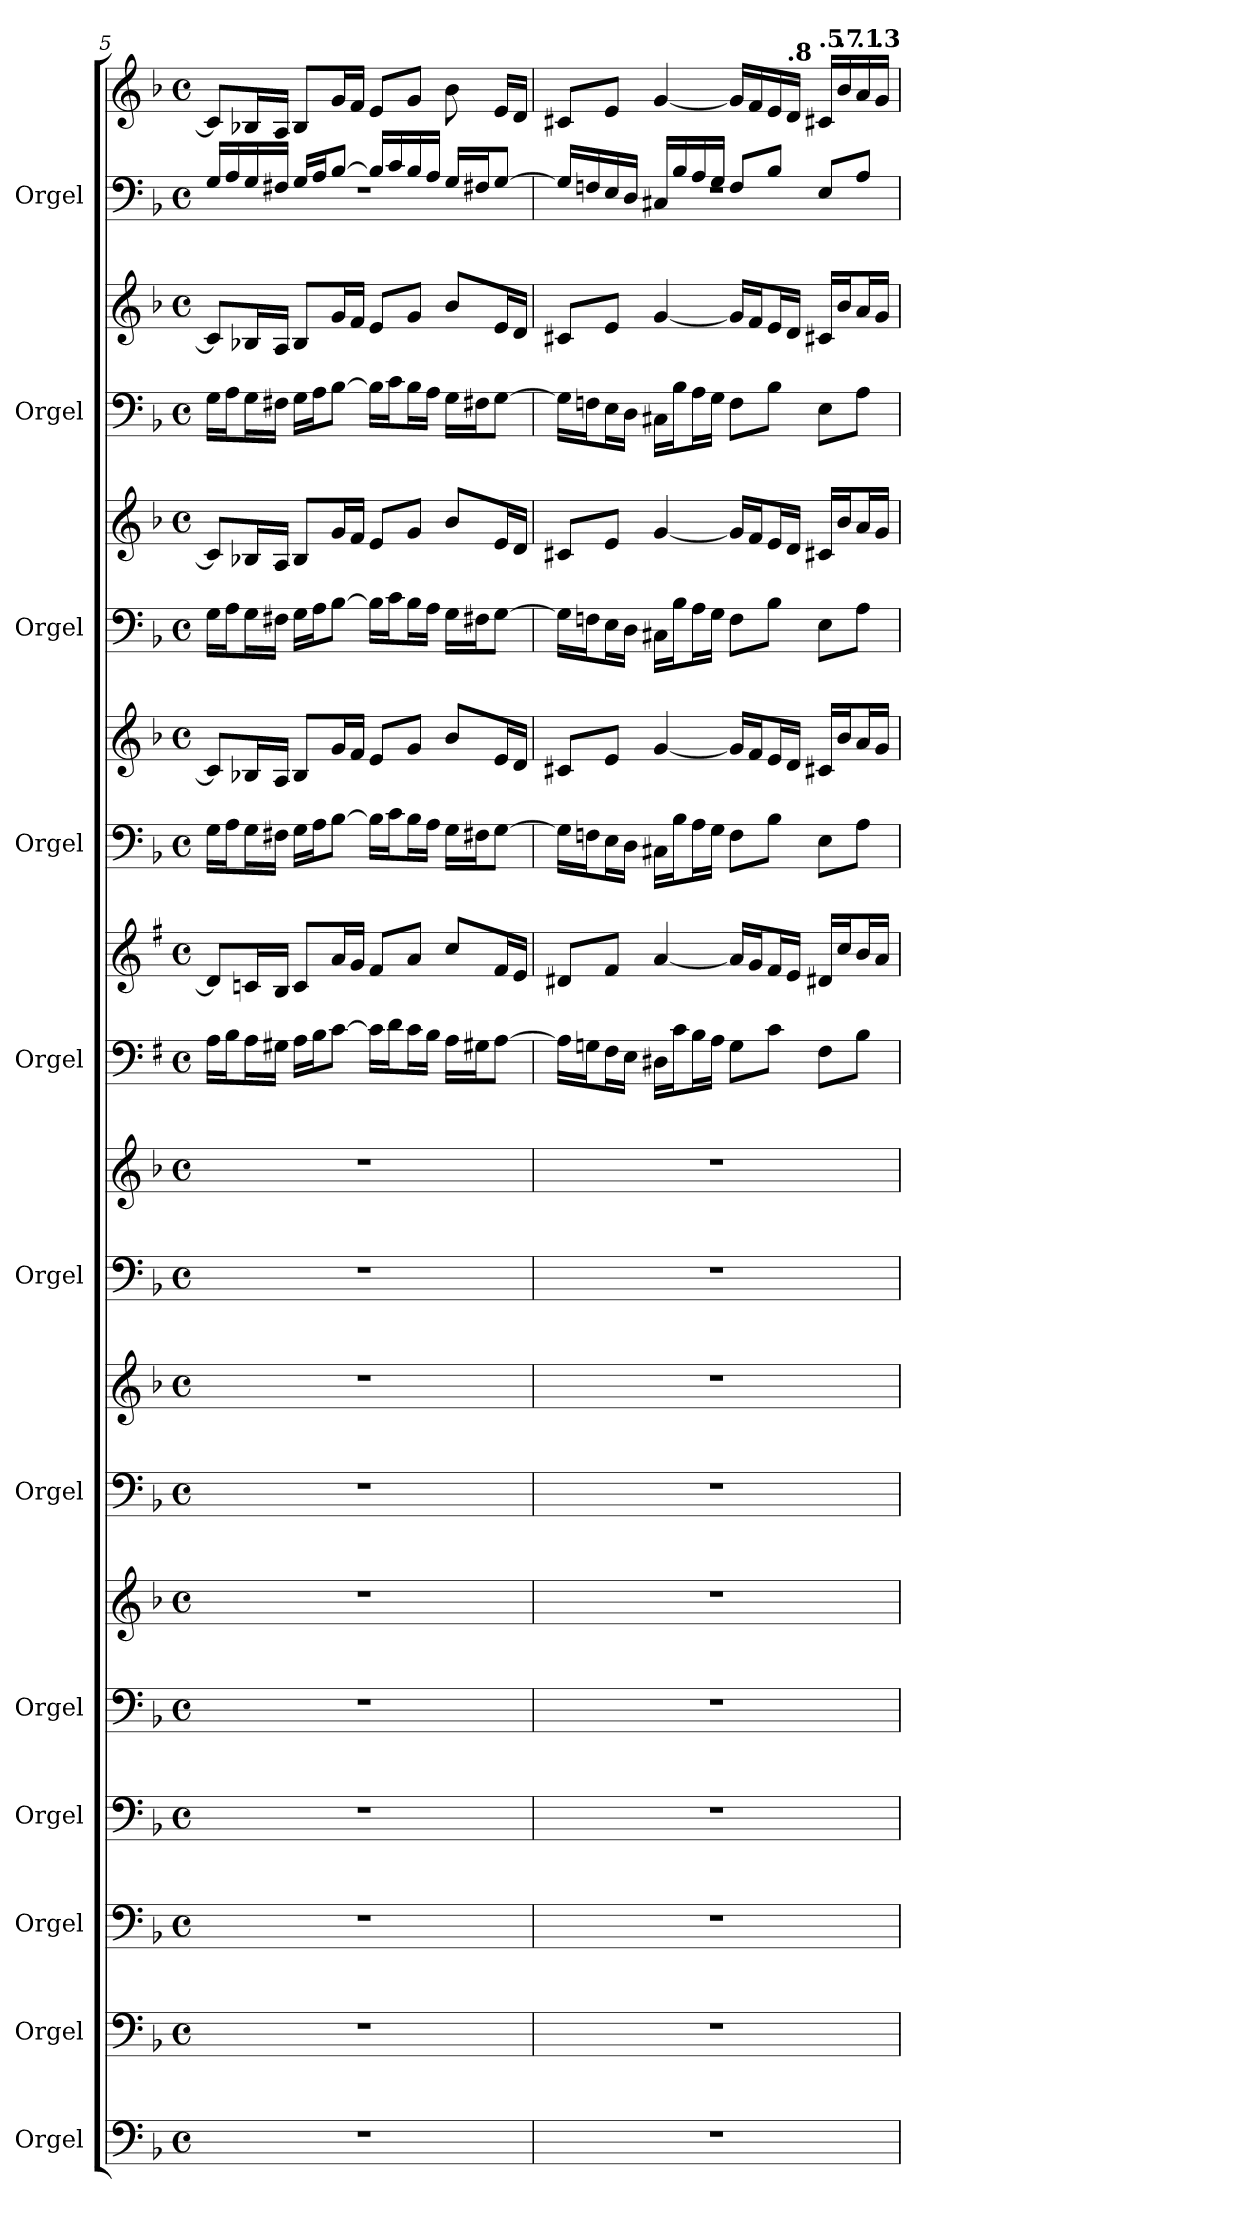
**kern	**kern	**kern	**kern	**kern	**kern	**kern	**kern	**kern	**kern	**kern	**kern	**kern	**kern	**kern	**kern	**kern	**kern	**kern	**kern
*part12	*part11	*part10	*part9	*part8	*part8	*part7	*part7	*part6	*part6	*part5	*part5	*part4	*part4	*part3	*part3	*part2	*part2	*part1	*part1
*staff20	*staff19	*staff18	*staff17	*staff16	*staff15	*staff14	*staff13	*staff12	*staff11	*staff10	*staff9	*staff8	*staff7	*staff6	*staff5	*staff4	*staff3	*staff2	*staff1
*I"Orgel	*I"Orgel	*I"Orgel	*I"Orgel	*I"Orgel	*	*I"Orgel	*	*I"Orgel	*	*I"Orgel	*	*I"Orgel	*	*I"Orgel	*	*I"Orgel	*	*I"Orgel	*
!!LO:LB:g=z
*clefF4	*clefF4	*clefF4	*clefF4	*clefF4	*clefG2	*clefF4	*clefG2	*clefF4	*clefG2	*clefF4	*clefG2	*clefF4	*clefG2	*clefF4	*clefG2	*clefF4	*clefG2	*clefF4	*clefG2
*	*	*	*	*	*	*	*	*	*	*ITrd1c2	*ITrd1c2	*	*	*	*	*	*	*	*
*k[b-]	*k[b-]	*k[b-]	*k[b-]	*k[b-]	*k[b-]	*k[b-]	*k[b-]	*k[b-]	*k[b-]	*k[b-]	*k[b-]	*k[b-]	*k[b-]	*k[b-]	*k[b-]	*k[b-]	*k[b-]	*k[b-]	*k[b-]
*M4/4	*M4/4	*M4/4	*M4/4	*M4/4	*M4/4	*M4/4	*M4/4	*M4/4	*M4/4	*M4/4	*M4/4	*M4/4	*M4/4	*M4/4	*M4/4	*M4/4	*M4/4	*M4/4	*M4/4
*met(c)	*met(c)	*met(c)	*met(c)	*met(c)	*met(c)	*met(c)	*met(c)	*met(c)	*met(c)	*met(c)	*met(c)	*met(c)	*met(c)	*met(c)	*met(c)	*met(c)	*met(c)	*met(c)	*met(c)
=5	=5	=5	=5	=5	=5	=5	=5	=5	=5	=5	=5	=5	=5	=5	=5	=5	=5	=5	=5
*	*	*	*	*	*	*	*	*	*	*	*	*	*	*	*	*	*	*^	*
1r	1r	1r	1r	1r	1r	1r	1r	1r	1r	16G\LL	8c/L]	16G\LL	8c/L]	16G\LL	8c/L]	16G\LL	8c/L]	16G/LL	1rF	8c/L]
.	.	.	.	.	.	.	.	.	.	16A\J	.	16A\J	.	16A\J	.	16A\J	.	16A/	.	.
.	.	.	.	.	.	.	.	.	.	16G\L	16B-X/L	16G\L	16B-X/L	16G\L	16B-X/L	16G\L	16B-X/L	16G/	.	16B-X/L
.	.	.	.	.	.	.	.	.	.	16F#X\JJ	16A/JJ	16F#X\JJ	16A/JJ	16F#X\JJ	16A/JJ	16F#X\JJ	16A/JJ	16F#X/JJ	.	16A/JJ
.	.	.	.	.	.	.	.	.	.	16G\LL	8B-/L	16G\LL	8B-/L	16G\LL	8B-/L	16G\LL	8B-/L	16G/LL	.	8B-/L
.	.	.	.	.	.	.	.	.	.	16A\J	.	16A\J	.	16A\J	.	16A\J	.	16A/J	.	.
.	.	.	.	.	.	.	.	.	.	[8B-\J	16g/L	[8B-\J	16g/L	[8B-\J	16g/L	[8B-\J	16g/L	[8B-/J	.	16g/L
.	.	.	.	.	.	.	.	.	.	.	16f/JJ	.	16f/JJ	.	16f/JJ	.	16f/JJ	.	.	16f/JJ
.	.	.	.	.	.	.	.	.	.	16B-\LL]	8e/L	16B-\LL]	8e/L	16B-\LL]	8e/L	16B-\LL]	8e/L	16B-/LL]	.	8e/L
.	.	.	.	.	.	.	.	.	.	16c\J	.	16c\J	.	16c\J	.	16c\J	.	16c/	.	.
.	.	.	.	.	.	.	.	.	.	16B-\L	8g/J	16B-\L	8g/J	16B-\L	8g/J	16B-\L	8g/J	16B-/	.	8g/J
.	.	.	.	.	.	.	.	.	.	16A\JJ	.	16A\JJ	.	16A\JJ	.	16A\JJ	.	16A/JJ	.	.
.	.	.	.	.	.	.	.	.	.	16G\LL	8b-/L	16G\LL	8b-/L	16G\LL	8b-/L	16G\LL	8b-/L	16G/LL	.	8b-\
.	.	.	.	.	.	.	.	.	.	16F#X\J	.	16F#X\J	.	16F#X\J	.	16F#X\J	.	16F#X/J	.	.
.	.	.	.	.	.	.	.	.	.	[8G\J	16e/L	[8G\J	16e/L	[8G\J	16e/L	[8G\J	16e/L	[8G/J	.	16e/LL
.	.	.	.	.	.	.	.	.	.	.	16d/JJ	.	16d/JJ	.	16d/JJ	.	16d/JJ	.	.	16d/JJ
=6	=6	=6	=6	=6	=6	=6	=6	=6	=6	=6	=6	=6	=6	=6	=6	=6	=6	=6	=6	=6
1r	1r	1r	1r	1r	1r	1r	1r	1r	1r	16G\LL]	8c#X/L	16G\LL]	8c#X/L	16G\LL]	8c#X/L	16G\LL]	8c#X/L	16G/LL]	1rF	8c#X/L
.	.	.	.	.	.	.	.	.	.	16Fn\J	.	16Fn\J	.	16Fn\J	.	16Fn\J	.	16Fn/	.	.
.	.	.	.	.	.	.	.	.	.	16E\L	8e/J	16E\L	8e/J	16E\L	8e/J	16E\L	8e/J	16E/	.	8e/J
.	.	.	.	.	.	.	.	.	.	16D\JJ	.	16D\JJ	.	16D\JJ	.	16D\JJ	.	16D/JJ	.	.
.	.	.	.	.	.	.	.	.	.	16C#X\LL	[4g/	16C#X\LL	[4g/	16C#X\LL	[4g/	16C#X\LL	[4g/	16C#X/LL	.	[4g/
.	.	.	.	.	.	.	.	.	.	16B-\J	.	16B-\J	.	16B-\J	.	16B-\J	.	16B-/	.	.
.	.	.	.	.	.	.	.	.	.	16A\L	.	16A\L	.	16A\L	.	16A\L	.	16A/	.	.
.	.	.	.	.	.	.	.	.	.	16G\JJ	.	16G\JJ	.	16G\JJ	.	16G\JJ	.	16G/JJ	.	.
*	*	*	*	*	*	*	*	*	*	*	*	*	*	*	*	*	*	*	*	*MM72
.	.	.	.	.	.	.	.	.	.	8F\L	16g/LL]	8F\L	16g/LL]	8F\L	16g/LL]	8F\L	16g/LL]	8F/L	.	16g/LL]
.	.	.	.	.	.	.	.	.	.	.	16f/J	.	16f/J	.	16f/J	.	16f/J	.	.	16f/
.	.	.	.	.	.	.	.	.	.	8B-\J	16e/L	8B-\J	16e/L	8B-\J	16e/L	8B-\J	16e/L	8B-/J	.	16e/
*	*	*	*	*	*	*	*	*	*	*	*	*	*	*	*	*	*	*	*	*MM71
!	!	!	!	!	!	!	!	!	!	!	!	!	!	!	!	!	!	!	!	!LO:TX:a:B:t=.8
.	.	.	.	.	.	.	.	.	.	.	16d/JJ	.	16d/JJ	.	16d/JJ	.	16d/JJ	.	.	16d/JJ
*	*	*	*	*	*	*	*	*	*	*	*	*	*	*	*	*	*	*	*	*MM71
!	!	!	!	!	!	!	!	!	!	!	!	!	!	!	!	!	!	!	!	!LO:TX:a:B:t=.5
.	.	.	.	.	.	.	.	.	.	8E\L	16c#X/LL	8E\L	16c#X/LL	8E\L	16c#X/LL	8E\L	16c#X/LL	8E/L	.	16c#X/LL
*	*	*	*	*	*	*	*	*	*	*	*	*	*	*	*	*	*	*	*	*MM70
!	!	!	!	!	!	!	!	!	!	!	!	!	!	!	!	!	!	!	!	!LO:TX:a:B:t=.7
.	.	.	.	.	.	.	.	.	.	.	16b-/J	.	16b-/J	.	16b-/J	.	16b-/J	.	.	16b-/
*	*	*	*	*	*	*	*	*	*	*	*	*	*	*	*	*	*	*	*	*MM69
!	!	!	!	!	!	!	!	!	!	!	!	!	!	!	!	!	!	!	!	!LO:TX:a:B:t=.1
.	.	.	.	.	.	.	.	.	.	8A\J	16a/L	8A\J	16a/L	8A\J	16a/L	8A\J	16a/L	8A/J	.	16a/
*	*	*	*	*	*	*	*	*	*	*	*	*	*	*	*	*	*	*	*	*MM66
!	!	!	!	!	!	!	!	!	!	!	!	!	!	!	!	!	!	!	!	!LO:TX:a:B:t=.3
.	.	.	.	.	.	.	.	.	.	.	16g/JJ	.	16g/JJ	.	16g/JJ	.	16g/JJ	.	.	16g/JJ
*	*	*	*	*	*	*	*	*	*	*	*	*	*	*	*	*	*	*v	*v	*
=	=	=	=	=	=	=	=	=	=	=	=	=	=	=	=	=	=	=	=
*-	*-	*-	*-	*-	*-	*-	*-	*-	*-	*-	*-	*-	*-	*-	*-	*-	*-	*-	*-
